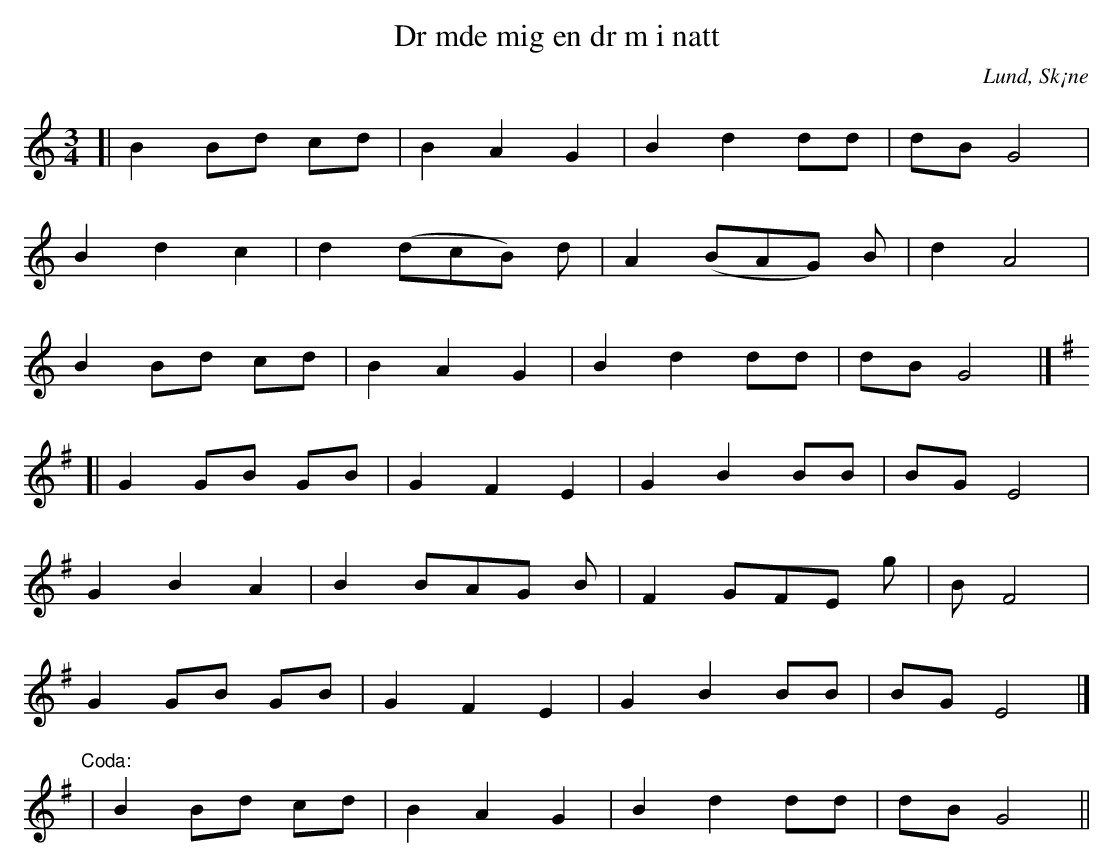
X:1
T:Dr mde mig en dr m i natt
O:Lund, Sk¡ne
M:3/4
L:1/8
K:C
[| B2 Bd cd | B2 A2 G2 | B2 d2 dd | dB G4 |
B2 d2 c2 | d2 (dcB) d | A2 (BAG) B | d2 A4 |
B2 Bd cd | B2 A2 G2 | B2 d2 dd | dB G4 |]
K:G
[| G2 GB GB | G2 F2 E2 | G2 B2 BB | BG E4 |
G2 B2 A2 | B2 BAG B | F2 GFE g | B F4 |
G2 GB GB | G2 F2 E2 | G2 B2 BB | BG E4 |]
"Coda:" | B2 Bd cd | B2 A2 G2 | B2 d2 dd | dB G4 ||
